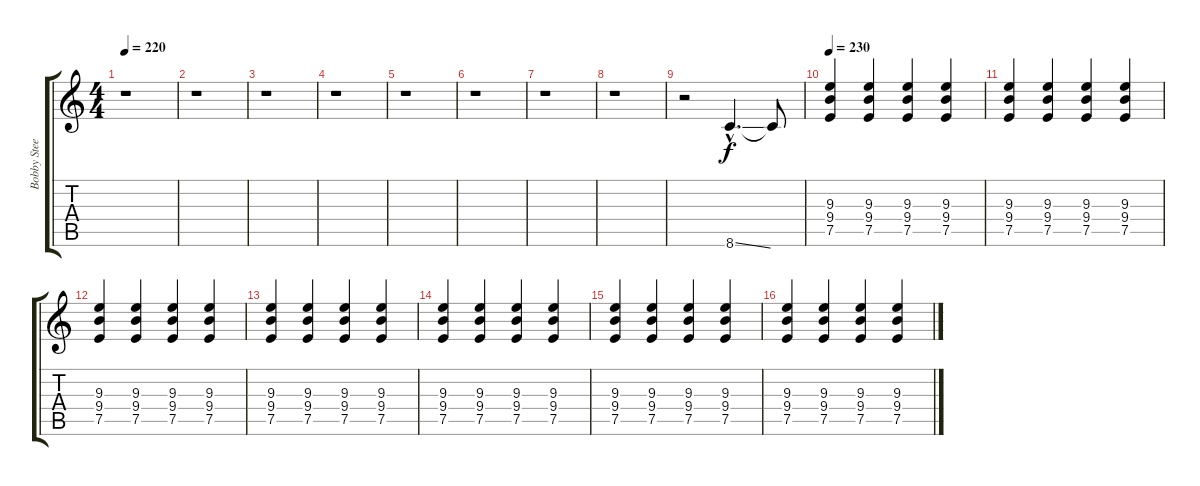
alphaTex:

\track ("Bobby Steele" "Bobby Stee") {instrument distortionguitar}
\staff {score tabs}
\tuning (E4 B3 G3 D3 A2 E2) {hide}
\ts (4 4)
\tempo 220
\clef g2
\ks c
r.1{dy f instrument distortionguitar} |
r.1 |
r.1 |
r.1 |
r.1 |
r.1 |
r.1 |
r.1 |
r.2 8.6{ss hac}.4{d} 8.6{t}.8 |
\tempo 230
(9.3 9.4 7.5).4 (9.3 9.4 7.5).4 (9.3 9.4 7.5).4 (9.3 9.4 7.5).4 |
(9.3 9.4 7.5).4 (9.3 9.4 7.5).4 (9.3 9.4 7.5).4 (9.3 9.4 7.5).4 |
(9.3 9.4 7.5).4 (9.3 9.4 7.5).4 (9.3 9.4 7.5).4 (9.3 9.4 7.5).4 |
(9.3 9.4 7.5).4 (9.3 9.4 7.5).4 (9.3 9.4 7.5).4 (9.3 9.4 7.5).4 |
(9.3 9.4 7.5).4 (9.3 9.4 7.5).4 (9.3 9.4 7.5).4 (9.3 9.4 7.5).4 |
(9.3 9.4 7.5).4 (9.3 9.4 7.5).4 (9.3 9.4 7.5).4 (9.3 9.4 7.5).4 |
\section ("" "")
(9.3 9.4 7.5).4 (9.3 9.4 7.5).4 (9.3 9.4 7.5).4 (9.3 9.4 7.5).4
